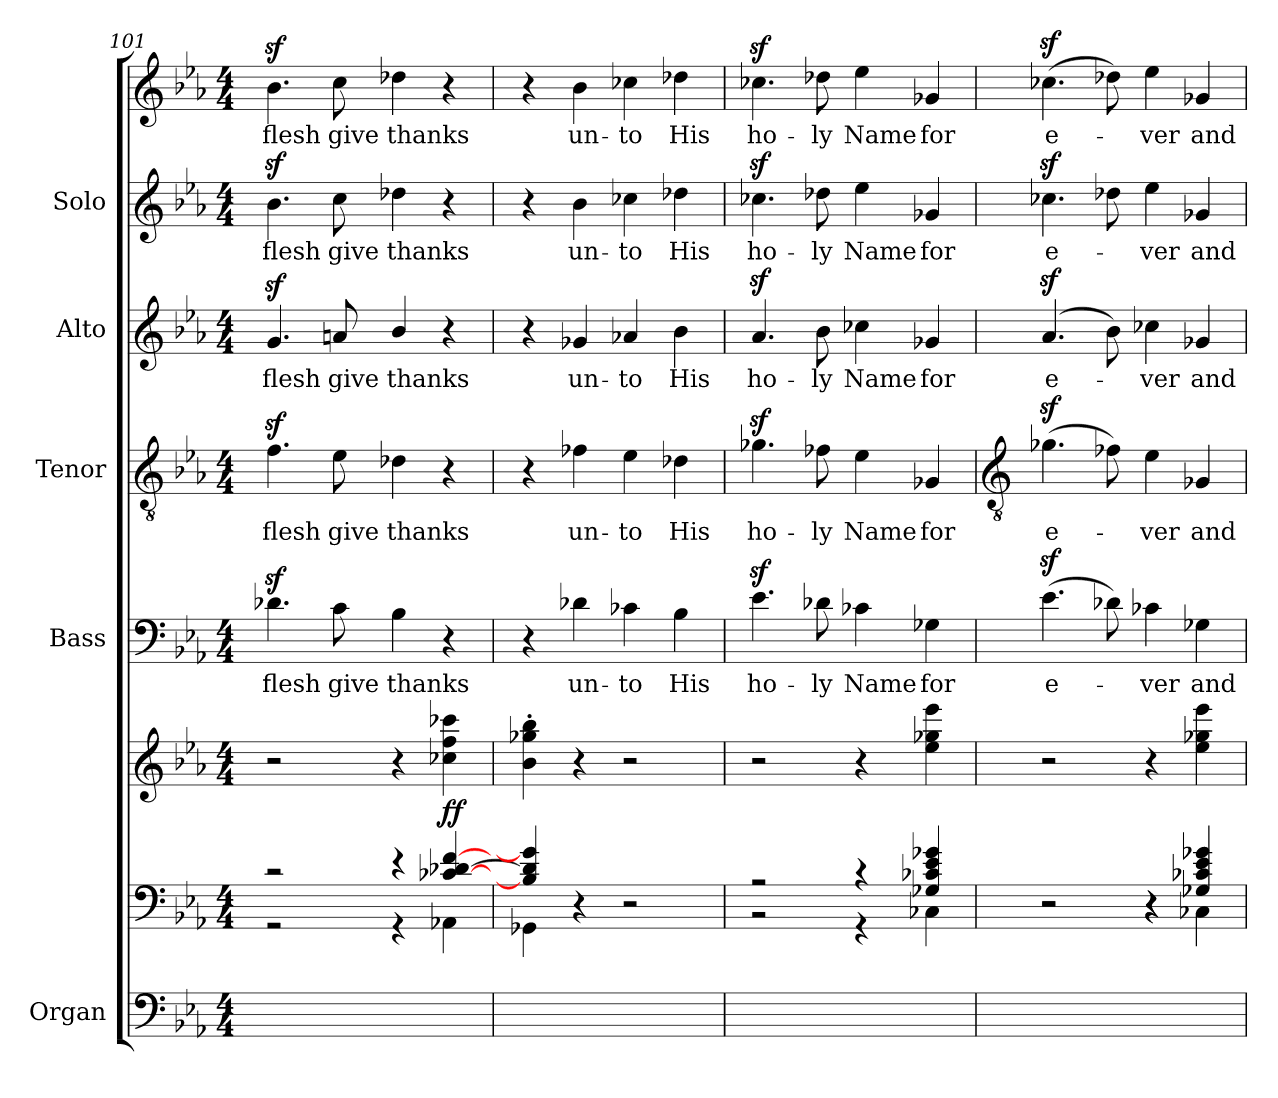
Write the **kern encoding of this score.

**kern	**kern	**kern	**dynam	**kern	**text	**kern	**text	**kern	**text	**kern	**text	**kern	**text
*part5	*part5	*part5	*part5	*part4	*part4	*part3	*part3	*part2	*part2	*part1	*part1	*part1	*part1
*staff8	*staff7	*staff6	*staff6/7/8	*staff5	*staff5	*staff4	*staff4	*staff3	*staff3	*staff2	*staff2	*staff1	*staff1
*I"Organ	*	*	*	*I"Bass	*	*I"Tenor	*	*I"Alto	*	*I"Solo	*	*	*
*	*	*	*	*I'B	*	*I'T	*	*I'A	*	*I'S	*	*	*
*clefF4	*clefF4	*clefG2	*	*clefF4	*	*clefGv2	*	*clefG2	*	*clefG2	*	*clefG2	*
*k[b-e-a-]	*k[b-e-a-]	*k[b-e-a-]	*	*k[b-e-a-]	*	*k[b-e-a-]	*	*k[b-e-a-]	*	*k[b-e-a-]	*	*k[b-e-a-]	*
*E-:	*E-:	*E-:	*	*E-:	*	*E-:	*	*E-:	*	*E-:	*	*E-:	*
*M4/4	*M4/4	*M4/4	*	*M4/4	*	*M4/4	*	*M4/4	*	*M4/4	*	*M4/4	*
=101	=101	=101	=101	=101	=101	=101	=101	=101	=101	=101	=101	=101	=101
*	*^	*	*	*	*	*	*	*	*	*	*	*	*
!	!	!	!	!	!	!LO:LY:b	!	!LO:LY:b	!	!LO:LY:b	!	!LO:LY:b	!	!LO:LY:b
1ryy	2r	2r	2r	.	4.d-Xz<	flesh	4.fz<	flesh	4.gz<	flesh	4.b-z<	flesh	4.b-z<	flesh
!	!	!	!	!	!	!LO:LY:b	!	!LO:LY:b	!	!LO:LY:b	!	!LO:LY:b	!	!LO:LY:b
.	.	.	.	.	8c	give	8e-	give	8an	give	8cc	give	8cc	give
!	!	!	!	!	!	!LO:LY:b	!	!LO:LY:b	!	!LO:LY:b	!	!LO:LY:b	!	!LO:LY:b
.	4r	4r	4r	.	4B-	thanks	4d-X	thanks	4b-/	thanks	4dd-X	thanks	4dd-X	thanks
!	!	!	!	!LO:DY:b	!	!	!	!	!	!	!	!	!	!
.	[4c-X/ [4d-X/ [4f/	4AA-X\	4cc-X 4ff 4ccc-X	ff	4r	.	4r	.	4r	.	4r	.	4r	.
=102	=102	=102	=102	=102	=102	=102	=102	=102	=102	=102	=102	=102	=102	=102
1ryy	4B-/] 4d-/] 4g-/]	4GG-X\	4b-' 4gg-X' 4bb-'	.	4r	.	4r	.	4r	.	4r	.	4r	.
!	!	!	!	!	!	!LO:LY:b	!	!LO:LY:b	!	!LO:LY:b	!	!LO:LY:b	!	!LO:LY:b
.	2.ryy	4r	4r	.	4d-X	un-	4f-X	un-	4g-X	un-	4b-	un-	4b-	un-
!	!	!	!	!	!	!LO:LY:b	!	!LO:LY:b	!	!LO:LY:b	!	!LO:LY:b	!	!LO:LY:b
.	.	2r	2r	.	4c-X	-to	4e-	-to	4a-X	-to	4cc-X	-to	4cc-X	-to
!	!	!	!	!	!	!LO:LY:b	!	!LO:LY:b	!	!LO:LY:b	!	!LO:LY:b	!	!LO:LY:b
.	.	.	.	.	4B-	His	4d-X	His	4b-	His	4dd-X	His	4dd-X	His
=103	=103	=103	=103	=103	=103	=103	=103	=103	=103	=103	=103	=103	=103	=103
!	!	!	!	!	!	!LO:LY:b	!	!LO:LY:b	!	!LO:LY:b	!	!LO:LY:b	!	!LO:LY:b
1ryy	2r	2r	2r	.	4.e-z<	ho-	4.g-Xz<	ho-	4.a-z<	ho-	4.cc-Xz<	ho-	4.cc-Xz<	ho-
!	!	!	!	!	!	!LO:LY:b	!	!LO:LY:b	!	!LO:LY:b	!	!LO:LY:b	!	!LO:LY:b
.	.	.	.	.	8d-X	-ly	8f-X	-ly	8b-	-ly	8dd-X	-ly	8dd-X	-ly
!	!	!	!	!	!	!LO:LY:b	!	!LO:LY:b	!	!LO:LY:b	!	!LO:LY:b	!	!LO:LY:b
.	4r	4r	4r	.	4c-X	Name	4e-	Name	4cc-X	Name	4ee-	Name	4ee-	Name
!	!	!	!	!	!	!LO:LY:b	!	!LO:LY:b	!	!LO:LY:b	!	!LO:LY:b	!	!LO:LY:b
.	4G-X/ 4c-X/ 4e-/ 4g-X/	4C-X\	4ee- 4gg-X 4eee-	.	4G-X	for	4G-X	for	4g-X	for	4g-X	for	4g-X	for
*	*v	*v	*	*	*	*	*	*	*	*	*	*	*	*
!!LO:LB:g=z
=104	=104	=104	=104	=104	=104	=104	=104	=104	=104	=104	=104	=104	=104
*	*	*	*	*	*	*clefGv2	*	*	*	*	*	*	*
*	*^	*	*	*	*	*	*	*	*	*	*	*	*
*	*	*^	*	*	*	*	*	*	*	*	*	*	*	*
!	!	!	!	!	!	!	!LO:LY:b	!	!LO:LY:b	!	!LO:LY:b	!	!LO:LY:b	!	!LO:LY:b
1ryy	2r	2r	1ryy	2r	.	(>4.e-z<	e-	(>4.g-Xz<	e-	(<4.a-z<	e-	4.cc-Xz<	e-	(>4.cc-Xz<	e-
.	.	.	.	.	.	8d-X)	.	8f-X)	.	8b-)	.	8dd-X	.	8dd-X)	.
!	!	!	!	!	!	!	!LO:LY:b	!	!LO:LY:b	!	!LO:LY:b	!	!LO:LY:b	!	!LO:LY:b
.	4r	4r	.	4r	.	4c-X	ver	4e-	ver	4cc-X	ver	4ee-	ver	4ee-	ver
!	!	!	!	!	!	!	!LO:LY:b	!	!LO:LY:b	!	!LO:LY:b	!	!LO:LY:b	!	!LO:LY:b
.	4G-X/ 4c-X/ 4e-/ 4g-X/	4C-X\	.	4ee- 4gg-X 4eee-	.	4G-X	and	4G-X	and	4g-X	and	4g-X	and	4g-X	and
*	*v	*v	*v	*	*	*	*	*	*	*	*	*	*	*	*
=	=	=	=	=	=	=	=	=	=	=	=	=	=
*-	*-	*-	*-	*-	*-	*-	*-	*-	*-	*-	*-	*-	*-
